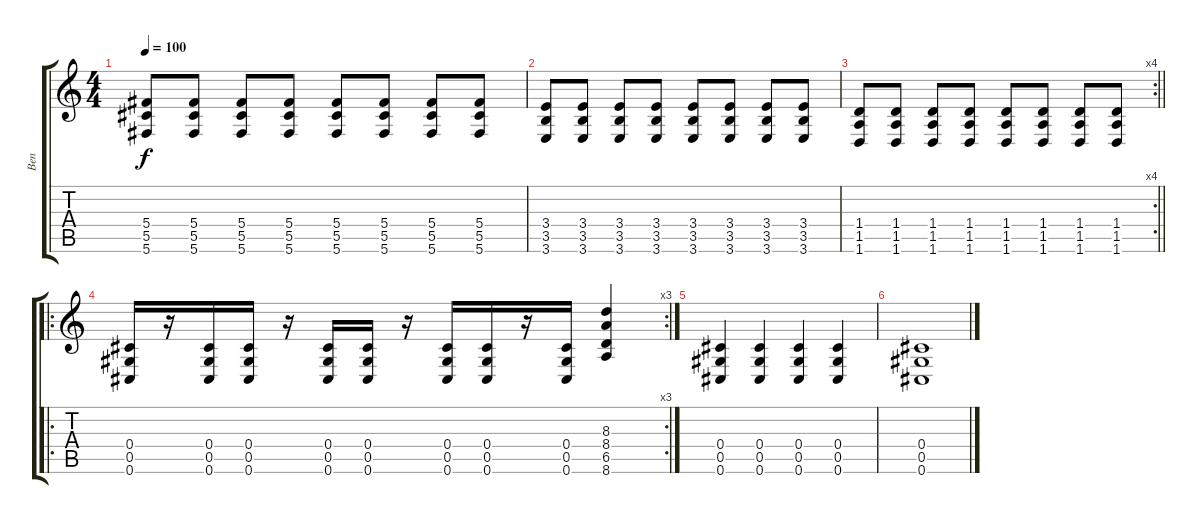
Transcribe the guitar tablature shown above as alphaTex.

\track ("Ben" "Ben") {instrument overdrivenguitar}
\staff {score tabs}
\tuning (Eb4 Bb3 Gb3 Db3 Ab2 Db2) {hide}
\ts (4 4)
\tempo 100
\clef g2
\ks c
(5.4 5.5 5.6).8{dy f} (5.4 5.5 5.6).8 (5.4 5.5 5.6).8 (5.4 5.5 5.6).8 (5.4 5.5 5.6).8 (5.4 5.5 5.6).8 (5.4 5.5 5.6).8 (5.4 5.5 5.6).8 |
(3.4 3.5 3.6).8 (3.4 3.5 3.6).8 (3.4 3.5 3.6).8 (3.4 3.5 3.6).8 (3.4 3.5 3.6).8 (3.4 3.5 3.6).8 (3.4 3.5 3.6).8 (3.4 3.5 3.6).8 |
\rc 4
\barLineRight lightlight
(1.4 1.5 1.6).8 (1.4 1.5 1.6).8 (1.4 1.5 1.6).8 (1.4 1.5 1.6).8 (1.4 1.5 1.6).8 (1.4 1.5 1.6).8 (1.4 1.5 1.6).8 (1.4 1.5 1.6).8 |
\ro
\rc 3
(0.4 0.5 0.6).16 r.16 (0.4 0.5 0.6).16 (0.4 0.5 0.6).16 r.16 (0.4 0.5 0.6).16 (0.4 0.5 0.6).16 r.16 (0.4 0.5 0.6).16 (0.4 0.5 0.6).16 r.16 (0.4 0.5 0.6).16 (8.3 8.4 6.5 8.6).4 |
(0.4 0.5 0.6).4 (0.4 0.5 0.6).4 (0.4 0.5 0.6).4 (0.4 0.5 0.6).4 |
(0.4 0.5 0.6).1
